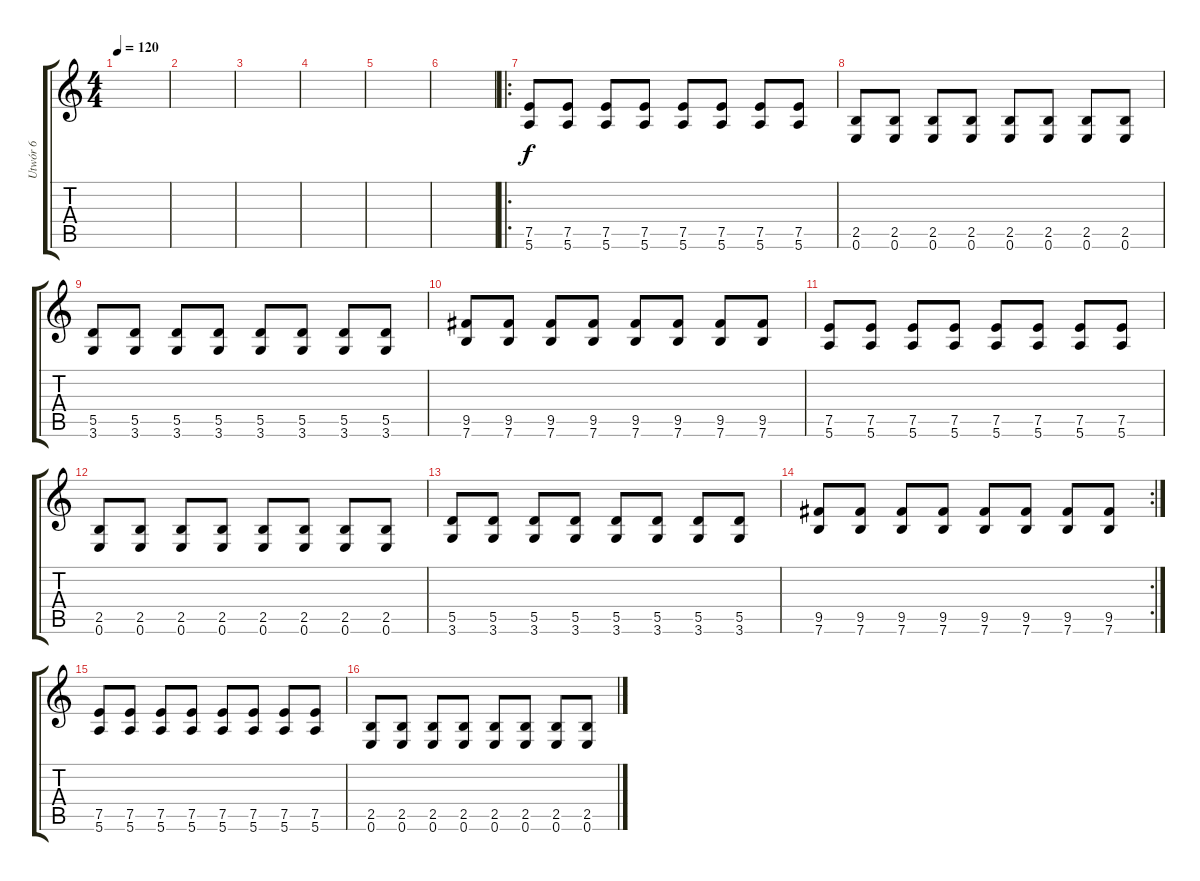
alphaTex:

\track ("Utwór 6" "Utwór 6") {instrument distortionguitar}
\staff {score tabs}
\tuning (E4 B3 G3 D3 A2 E2) {hide}
\ts (4 4)
\tempo 120
\clef g2
\ks c
|
|
|
|
|
|
\ro
(7.5 5.6).8 (7.5 5.6).8 (7.5 5.6).8 (7.5 5.6).8 (7.5 5.6).8 (7.5 5.6).8 (7.5 5.6).8 (7.5 5.6).8 |
(2.5 0.6).8 (2.5 0.6).8 (2.5 0.6).8 (2.5 0.6).8 (2.5 0.6).8 (2.5 0.6).8 (2.5 0.6).8 (2.5 0.6).8 |
(5.5 3.6).8 (5.5 3.6).8 (5.5 3.6).8 (5.5 3.6).8 (5.5 3.6).8 (5.5 3.6).8 (5.5 3.6).8 (5.5 3.6).8 |
(9.5 7.6).8 (9.5 7.6).8 (9.5 7.6).8 (9.5 7.6).8 (9.5 7.6).8 (9.5 7.6).8 (9.5 7.6).8 (9.5 7.6).8 |
(7.5 5.6).8 (7.5 5.6).8 (7.5 5.6).8 (7.5 5.6).8 (7.5 5.6).8 (7.5 5.6).8 (7.5 5.6).8 (7.5 5.6).8 |
(2.5 0.6).8 (2.5 0.6).8 (2.5 0.6).8 (2.5 0.6).8 (2.5 0.6).8 (2.5 0.6).8 (2.5 0.6).8 (2.5 0.6).8 |
(5.5 3.6).8 (5.5 3.6).8 (5.5 3.6).8 (5.5 3.6).8 (5.5 3.6).8 (5.5 3.6).8 (5.5 3.6).8 (5.5 3.6).8 |
\rc 2
(9.5 7.6).8 (9.5 7.6).8 (9.5 7.6).8 (9.5 7.6).8 (9.5 7.6).8 (9.5 7.6).8 (9.5 7.6).8 (9.5 7.6).8 |
(7.5 5.6).8 (7.5 5.6).8 (7.5 5.6).8 (7.5 5.6).8 (7.5 5.6).8{volume 14} (7.5 5.6).8 (7.5 5.6).8 (7.5 5.6).8 |
(2.5 0.6).8{volume 12} (2.5 0.6).8 (2.5 0.6).8 (2.5 0.6).8 (2.5 0.6).8{volume 10} (2.5 0.6).8 (2.5 0.6).8 (2.5 0.6).8
